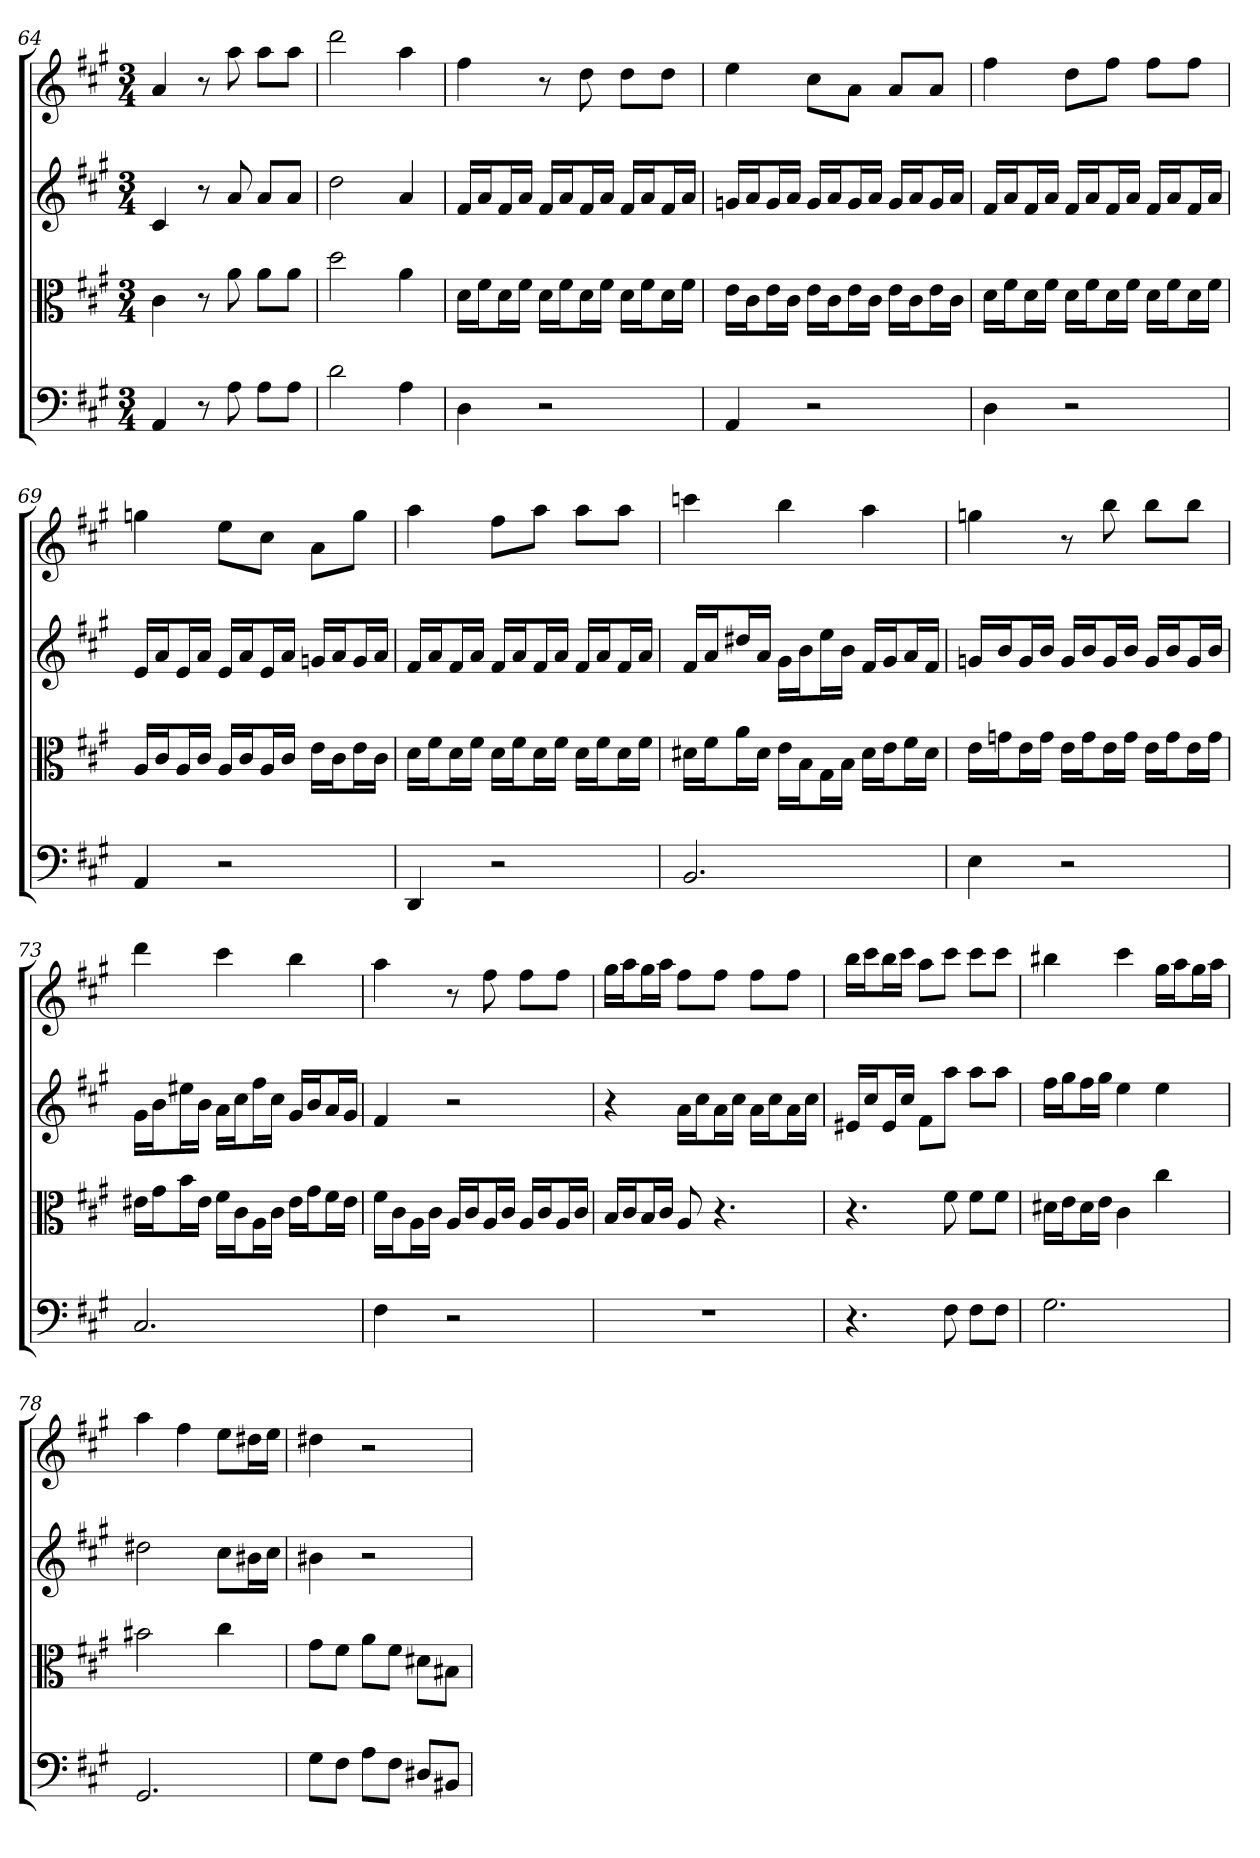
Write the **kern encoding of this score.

**kern	**kern	**kern	**kern
*part4	*part3	*part2	*part1
*staff4	*staff3	*staff2	*staff1
*clefF4	*clefC3	*	*
*k[f#c#g#]	*k[f#c#g#]	*k[f#c#g#]	*k[f#c#g#]
*f#:	*f#:	*f#:	*f#:
*M3/4	*M3/4	*M3/4	*M3/4
=64	=64	=64	=64
4AA	4c#	4c#	4a
8r	8r	8r	8r
8A	8a	8a	8aa
8A\L	8a\L	8aL	8aaL
8A\J	8a\J	8aJ	8aaJ
=65	=65	=65	=65
2d	2dd	2dd	2ddd
4A	4a	4a	4aa
=66	=66	=66	=66
4D	16d\LL	16f#LL	4ff#
.	16f#\J	16aJ	.
.	16d\L	16f#L	.
.	16f#\JJ	16aJJ	.
2r	16d\LL	16f#LL	8r
.	16f#\J	16aJ	.
.	16d\L	16f#L	8dd
.	16f#\JJ	16aJJ	.
.	16d\LL	16f#LL	8ddL
.	16f#\J	16aJ	.
.	16d\L	16f#L	8ddJ
.	16f#\JJ	16aJJ	.
=67	=67	=67	=67
4AA	16e\LL	16gnLL	4ee
.	16c#\J	16aJ	.
.	16e\L	16gL	.
.	16c#\JJ	16aJJ	.
2r	16e\LL	16gLL	8cc#L
.	16c#\J	16aJ	.
.	16e\L	16gL	8aJ
.	16c#\JJ	16aJJ	.
.	16e\LL	16gLL	8aL
.	16c#\J	16aJ	.
.	16e\L	16gL	8aJ
.	16c#\JJ	16aJJ	.
=68	=68	=68	=68
4D	16d\LL	16f#LL	4ff#
.	16f#\J	16aJ	.
.	16d\L	16f#L	.
.	16f#\JJ	16aJJ	.
2r	16d\LL	16f#LL	8ddL
.	16f#\J	16aJ	.
.	16d\L	16f#L	8ff#J
.	16f#\JJ	16aJJ	.
.	16d\LL	16f#LL	8ff#L
.	16f#\J	16aJ	.
.	16d\L	16f#L	8ff#J
.	16f#\JJ	16aJJ	.
=69	=69	=69	=69
4AA	16A/LL	16eLL	4ggn
.	16c#/J	16aJ	.
.	16A/L	16eL	.
.	16c#/JJ	16aJJ	.
2r	16A/LL	16eLL	8eeL
.	16c#/J	16aJ	.
.	16A/L	16eL	8cc#J
.	16c#/JJ	16aJJ	.
.	16e\LL	16gnLL	8aL
.	16c#\J	16aJ	.
.	16e\L	16gL	8ggJ
.	16c#\JJ	16aJJ	.
=70	=70	=70	=70
4DD	16d\LL	16f#LL	4aa
.	16f#\J	16aJ	.
.	16d\L	16f#L	.
.	16f#\JJ	16aJJ	.
2r	16d\LL	16f#LL	8ff#L
.	16f#\J	16aJ	.
.	16d\L	16f#L	8aaJ
.	16f#\JJ	16aJJ	.
.	16d\LL	16f#LL	8aaL
.	16f#\J	16aJ	.
.	16d\L	16f#L	8aaJ
.	16f#\JJ	16aJJ	.
=71	=71	=71	=71
2.BB	16d#X\LL	16f#LL	4cccn
.	16f#\J	16aJ	.
.	16a\L	16dd#XL	.
.	16d#\JJ	16aJJ	.
.	16e\LL	16g#LL	4bb
.	16B\J	16bJ	.
.	16G#\L	16eeL	.
.	16B\JJ	16bJJ	.
.	16d#\LL	16f#LL	4aa
.	16e\J	16g#J	.
.	16f#\L	16aL	.
.	16d#\JJ	16f#JJ	.
=72	=72	=72	=72
4E	16e\LL	16gnLL	4ggn
.	16gn\J	16bJ	.
.	16e\L	16gL	.
.	16g\JJ	16bJJ	.
2r	16e\LL	16gLL	8r
.	16g\J	16bJ	.
.	16e\L	16gL	8bb
.	16g\JJ	16bJJ	.
.	16e\LL	16gLL	8bbL
.	16g\J	16bJ	.
.	16e\L	16gL	8bbJ
.	16g\JJ	16bJJ	.
=73	=73	=73	=73
2.C#	16e#X\LL	16g#LL	4ddd
.	16g#\J	16bJ	.
.	16b\L	16ee#XL	.
.	16e#\JJ	16bJJ	.
.	16f#\LL	16aLL	4ccc#
.	16c#\J	16cc#J	.
.	16A\L	16ff#L	.
.	16c#\JJ	16cc#JJ	.
.	16e#\LL	16g#LL	4bb
.	16g#\J	16bJ	.
.	16f#\L	16aL	.
.	16e#\JJ	16g#JJ	.
=74	=74	=74	=74
4F#	16f#\LL	4f#	4aa
.	16c#\J	.	.
.	16A\L	.	.
.	16c#\JJ	.	.
2r	16A/LL	2r	8r
.	16c#/J	.	.
.	16A/L	.	8ff#
.	16c#/JJ	.	.
.	16A/LL	.	8ff#L
.	16c#/J	.	.
.	16A/L	.	8ff#J
.	16c#/JJ	.	.
=75	=75	=75	=75
2.r	16B/LL	4r	16gg#LL
.	16c#/J	.	16aaJ
.	16B/L	.	16gg#L
.	16c#/JJ	.	16aaJJ
.	8A	16aLL	8ff#L
.	.	16cc#J	.
.	4.r	16aL	8ff#J
.	.	16cc#JJ	.
.	.	16aLL	8ff#L
.	.	16cc#J	.
.	.	16aL	8ff#J
.	.	16cc#JJ	.
=76	=76	=76	=76
4.r	4.r	16e#XLL	16bbLL
.	.	16cc#J	16ccc#J
.	.	16e#L	16bbL
.	.	16cc#JJ	16ccc#JJ
.	.	8f#L	8aaL
8F#	8f#	8aaJ	8ccc#J
8F#\L	8f#\L	8aaL	8ccc#L
8F#\J	8f#\J	8aaJ	8ccc#J
=77	=77	=77	=77
2.G#	16d#X\LL	16ff#LL	4bb#X
.	16e\J	16gg#J	.
.	16d#\L	16ff#L	.
.	16e\JJ	16gg#JJ	.
.	4c#	4ee	4ccc#
.	4cc#	4ee	16gg#LL
.	.	.	16aaJ
.	.	.	16gg#L
.	.	.	16aaJJ
=78	=78	=78	=78
2.GG#	2b#X	2dd#X	4aa
.	.	.	4ff#
.	4cc#	8cc#L	8eeL
.	.	16b#XL	16dd#XL
.	.	16cc#JJ	16eeJJ
=79	=79	=79	=79
8G#\L	8g#\L	4b#X	4dd#X
8F#\J	8f#\J	.	.
8A\L	8a\L	2r	2r
8F#\J	8f#\J	.	.
8D#X/L	8d#X\L	.	.
8BB#X/J	8B#X\J	.	.
=	=	=	=
*-	*-	*-	*-
